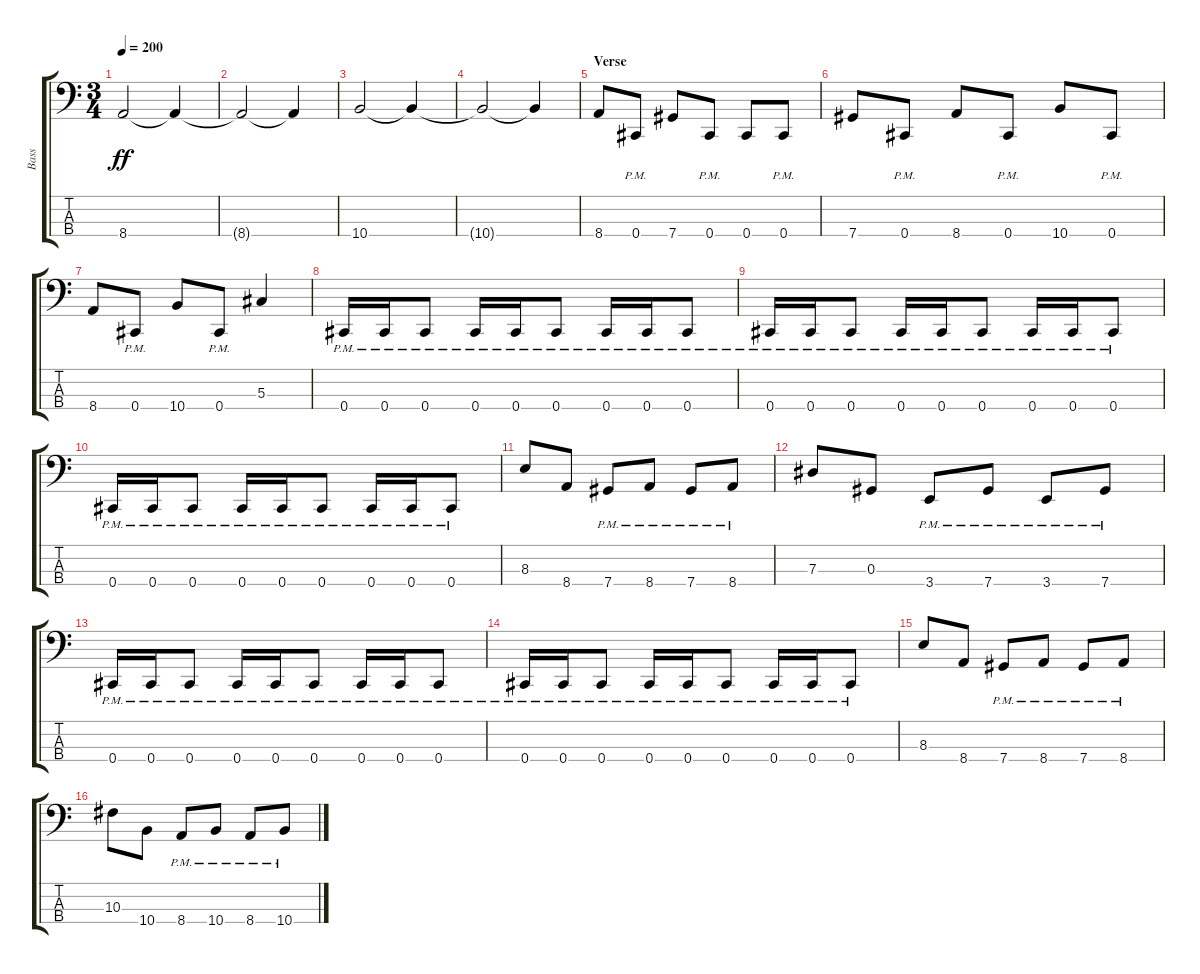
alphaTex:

\track ("Bass" "Bass") {instrument electricbassfinger}
\staff {score tabs}
\tuning (Gb2 Db2 Ab1 Db1) {hide}
\ts (3 4)
\tempo 200
\clef f4
\ks c
8.4.2{dy ff} 8.4{t}.4 |
8.4{t}.2 8.4{t}.4 |
10.4.2 10.4{t}.4 |
10.4{t}.2 10.4{t}.4 |
\section ("" "Verse")
8.4.8 0.4{pm}.8 7.4.8 0.4{pm}.8 0.4.8 0.4{pm}.8 |
7.4.8 0.4{pm}.8 8.4.8 0.4{pm}.8 10.4.8 0.4{pm}.8 |
8.4.8 0.4{pm}.8 10.4.8 0.4{pm}.8 5.3.4 |
0.4{pm}.16 0.4{pm}.16 0.4{pm}.8 0.4{pm}.16 0.4{pm}.16 0.4{pm}.8 0.4{pm}.16 0.4{pm}.16 0.4{pm}.8 |
0.4{pm}.16 0.4{pm}.16 0.4{pm}.8 0.4{pm}.16 0.4{pm}.16 0.4{pm}.8 0.4{pm}.16 0.4{pm}.16 0.4{pm}.8 |
0.4{pm}.16 0.4{pm}.16 0.4{pm}.8 0.4{pm}.16 0.4{pm}.16 0.4{pm}.8 0.4{pm}.16 0.4{pm}.16 0.4{pm}.8 |
8.3.8 8.4.8 7.4{pm}.8 8.4{pm}.8 7.4{pm}.8 8.4{pm}.8 |
7.3.8 0.3.8 3.4{pm}.8 7.4{pm}.8 3.4{pm}.8 7.4{pm}.8 |
0.4{pm}.16 0.4{pm}.16 0.4{pm}.8 0.4{pm}.16 0.4{pm}.16 0.4{pm}.8 0.4{pm}.16 0.4{pm}.16 0.4{pm}.8 |
0.4{pm}.16 0.4{pm}.16 0.4{pm}.8 0.4{pm}.16 0.4{pm}.16 0.4{pm}.8 0.4{pm}.16 0.4{pm}.16 0.4{pm}.8 |
8.3.8 8.4.8 7.4{pm}.8 8.4{pm}.8 7.4{pm}.8 8.4{pm}.8 |
10.3.8 10.4.8 8.4{pm}.8 10.4{pm}.8 8.4{pm}.8 10.4{pm}.8
